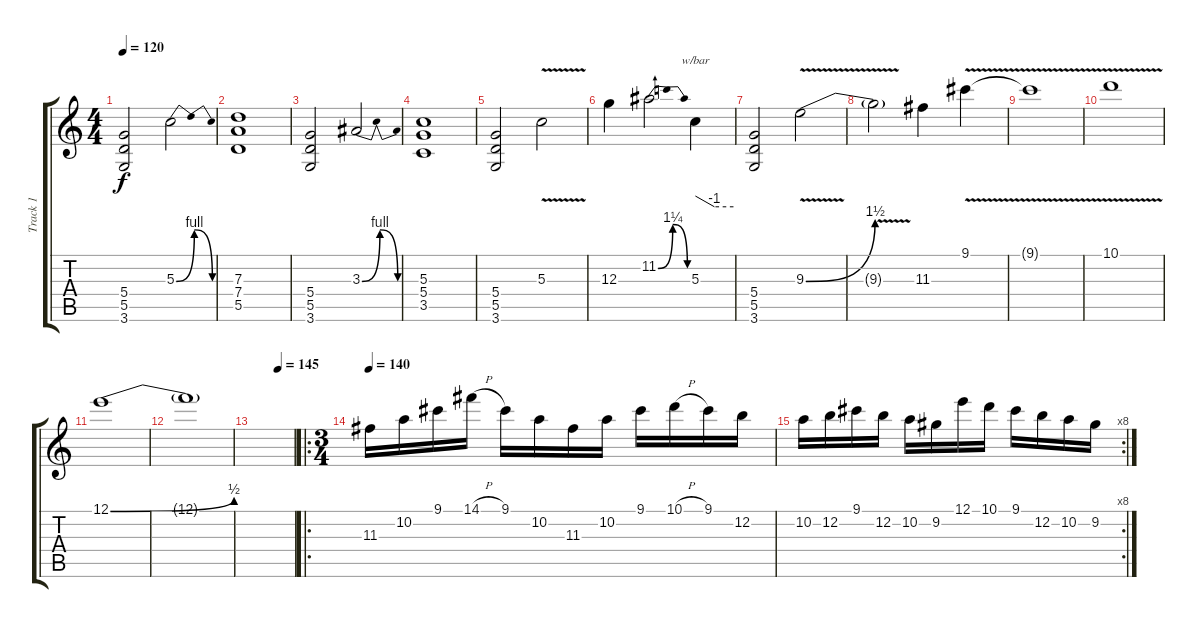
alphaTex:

\track ("Track 1" "Track 1") {instrument overdrivenguitar}
\staff {score tabs}
\tuning (E4 B3 G3 D3 A2 E2) {hide}
\ts (4 4)
\tempo 120
\clef g2
\ks c
(5.4 5.5 3.6).2{dy f} 5.3{be (bendrelease 0 0 15 4 15 4 60 0)}.2 |
(7.3 7.4 5.5).1 |
(5.4 5.5 3.6).2 3.3{be (bendrelease 0 0 15 4 15 4 60 0)}.2 |
(5.3 5.4 3.5).1 |
(5.4 5.5 3.6).2 5.3{v}.2 |
12.3.4 11.2{be (bendrelease 0 0 15 5 15 5 60 0)}.2 5.3.4{tbe (custom default 0 0 30 -4 60 -4)} |
(5.4 5.5 3.6).2 9.3{be (bend 0 0 60 6) v}.2 |
9.3{v t}.2 11.3.4 9.1{v}.4 |
9.1{t}.1 |
10.1{v}.1 |
12.1{be (bend 0 0 60 2)}.1 |
12.1{t}.1 |
\tempo (145 0.625)
|
\ro
\ts (3 4)
\tempo 140
11.3.16 10.2.16 9.1.16 14.1{h}.16 9.1.16 10.2.16 11.3.16 10.2.16 9.1.16 10.1{h}.16 9.1.16 12.2.16 |
\rc 8
10.2.16 12.2.16 9.1.16 12.2.16 10.2.16 9.2.16 12.1.16 10.1.16 9.1.16 12.2.16 10.2.16 9.2.16
